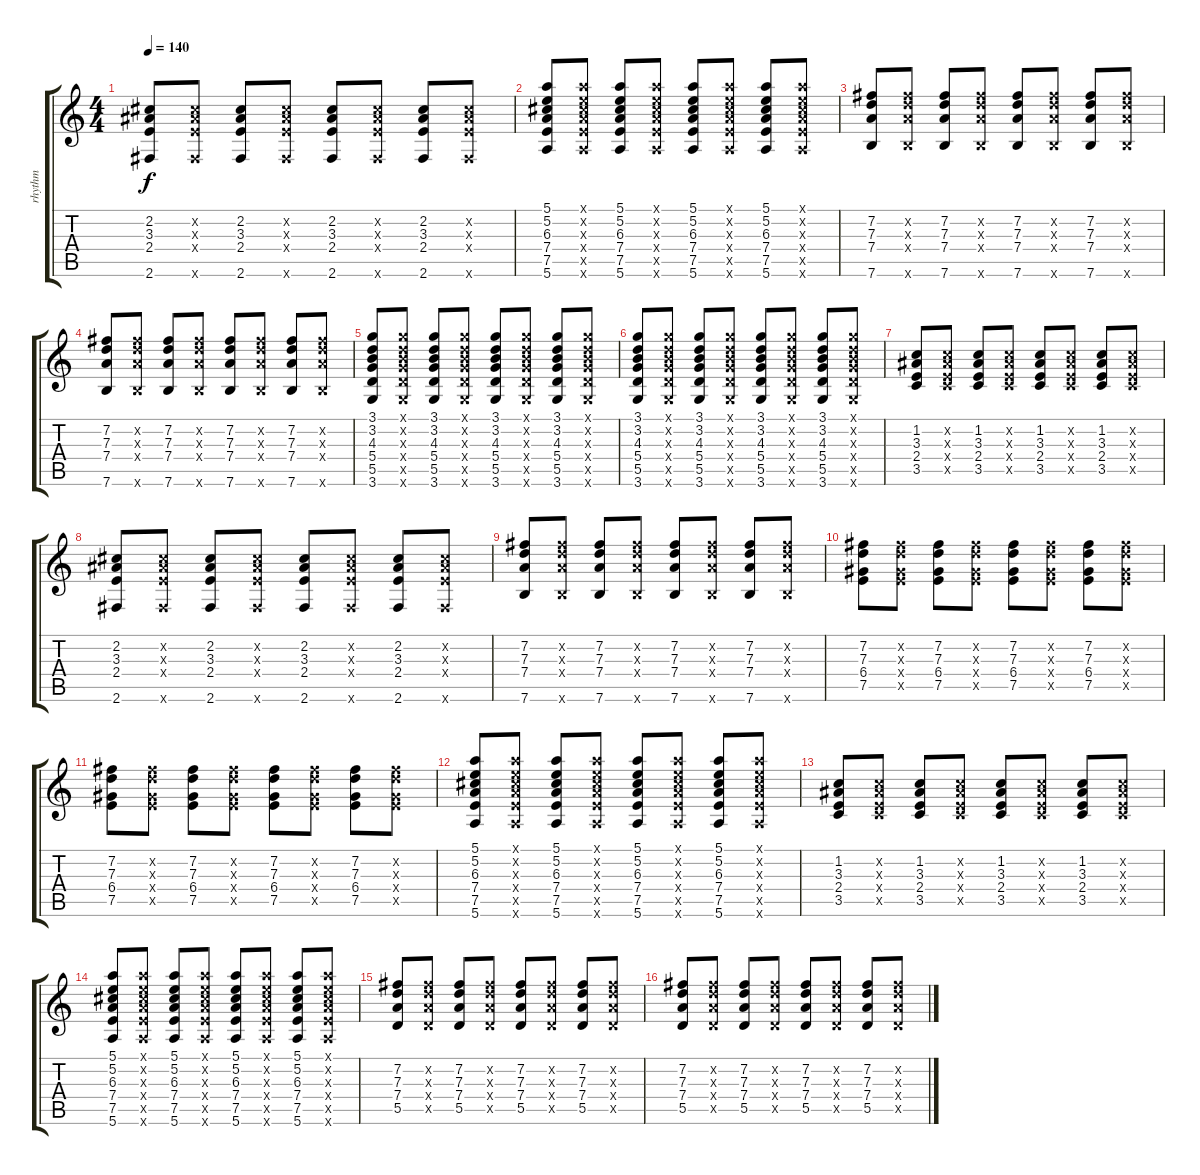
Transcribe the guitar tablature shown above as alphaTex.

\track ("rhythm" "rhythm") {instrument acousticguitarnylon}
\staff {score tabs}
\tuning (E4 B3 G3 D3 A2 E2) {hide}
\ts (4 4)
\tempo 140
\clef g2
\ks c
(2.2 3.3 2.4 2.6).8{dy f} (2.2{x} 3.3{x} 2.4{x} 2.6{x}).8 (2.2 3.3 2.4 2.6).8 (2.2{x} 3.3{x} 2.4{x} 2.6{x}).8 (2.2 3.3 2.4 2.6).8 (2.2{x} 3.3{x} 2.4{x} 2.6{x}).8 (2.2 3.3 2.4 2.6).8 (2.2{x} 3.3{x} 2.4{x} 2.6{x}).8 |
(5.1 5.2 6.3 7.4 7.5 5.6).8 (5.1{x} 5.2{x} 6.3{x} 7.4{x} 7.5{x} 5.6{x}).8 (5.1 5.2 6.3 7.4 7.5 5.6).8 (5.1{x} 5.2{x} 6.3{x} 7.4{x} 7.5{x} 5.6{x}).8 (5.1 5.2 6.3 7.4 7.5 5.6).8 (5.1{x} 5.2{x} 6.3{x} 7.4{x} 7.5{x} 5.6{x}).8 (5.1 5.2 6.3 7.4 7.5 5.6).8 (5.1{x} 5.2{x} 6.3{x} 7.4{x} 7.5{x} 5.6{x}).8 |
(7.2 7.3 7.4 7.6).8 (7.2{x} 7.3{x} 7.4{x} 7.6{x}).8 (7.2 7.3 7.4 7.6).8 (7.2{x} 7.3{x} 7.4{x} 7.6{x}).8 (7.2 7.3 7.4 7.6).8 (7.2{x} 7.3{x} 7.4{x} 7.6{x}).8 (7.2 7.3 7.4 7.6).8 (7.2{x} 7.3{x} 7.4{x} 7.6{x}).8 |
(7.2 7.3 7.4 7.6).8 (7.2{x} 7.3{x} 7.4{x} 7.6{x}).8 (7.2 7.3 7.4 7.6).8 (7.2{x} 7.3{x} 7.4{x} 7.6{x}).8 (7.2 7.3 7.4 7.6).8 (7.2{x} 7.3{x} 7.4{x} 7.6{x}).8 (7.2 7.3 7.4 7.6).8 (7.2{x} 7.3{x} 7.4{x} 7.6{x}).8 |
(3.1 3.2 4.3 5.4 5.5 3.6).8 (3.1{x} 3.2{x} 4.3{x} 5.4{x} 5.5{x} 3.6{x}).8 (3.1 3.2 4.3 5.4 5.5 3.6).8 (3.1{x} 3.2{x} 4.3{x} 5.4{x} 5.5{x} 3.6{x}).8 (3.1 3.2 4.3 5.4 5.5 3.6).8 (3.1{x} 3.2{x} 4.3{x} 5.4{x} 5.5{x} 3.6{x}).8 (3.1 3.2 4.3 5.4 5.5 3.6).8 (3.1{x} 3.2{x} 4.3{x} 5.4{x} 5.5{x} 3.6{x}).8 |
(3.1 3.2 4.3 5.4 5.5 3.6).8 (3.1{x} 3.2{x} 4.3{x} 5.4{x} 5.5{x} 3.6{x}).8 (3.1 3.2 4.3 5.4 5.5 3.6).8 (3.1{x} 3.2{x} 4.3{x} 5.4{x} 5.5{x} 3.6{x}).8 (3.1 3.2 4.3 5.4 5.5 3.6).8 (3.1{x} 3.2{x} 4.3{x} 5.4{x} 5.5{x} 3.6{x}).8 (3.1 3.2 4.3 5.4 5.5 3.6).8 (3.1{x} 3.2{x} 4.3{x} 5.4{x} 5.5{x} 3.6{x}).8 |
(1.2 3.3 2.4 3.5).8 (1.2{x} 3.3{x} 2.4{x} 3.5{x}).8 (1.2 3.3 2.4 3.5).8 (1.2{x} 3.3{x} 2.4{x} 3.5{x}).8 (1.2 3.3 2.4 3.5).8 (1.2{x} 3.3{x} 2.4{x} 3.5{x}).8 (1.2 3.3 2.4 3.5).8 (1.2{x} 3.3{x} 2.4{x} 3.5{x}).8 |
(2.2 3.3 2.4 2.6).8 (2.2{x} 3.3{x} 2.4{x} 2.6{x}).8 (2.2 3.3 2.4 2.6).8 (2.2{x} 3.3{x} 2.4{x} 2.6{x}).8 (2.2 3.3 2.4 2.6).8 (2.2{x} 3.3{x} 2.4{x} 2.6{x}).8 (2.2 3.3 2.4 2.6).8 (2.2{x} 3.3{x} 2.4{x} 2.6{x}).8 |
(7.2 7.3 7.4 7.6).8 (7.2{x} 7.3{x} 7.4{x} 7.6{x}).8 (7.2 7.3 7.4 7.6).8 (7.2{x} 7.3{x} 7.4{x} 7.6{x}).8 (7.2 7.3 7.4 7.6).8 (7.2{x} 7.3{x} 7.4{x} 7.6{x}).8 (7.2 7.3 7.4 7.6).8 (7.2{x} 7.3{x} 7.4{x} 7.6{x}).8 |
(7.2 7.3 6.4 7.5).8 (7.2{x} 7.3{x} 6.4{x} 7.5{x}).8 (7.2 7.3 6.4 7.5).8 (7.2{x} 7.3{x} 6.4{x} 7.5{x}).8 (7.2 7.3 6.4 7.5).8 (7.2{x} 7.3{x} 6.4{x} 7.5{x}).8 (7.2 7.3 6.4 7.5).8 (7.2{x} 7.3{x} 6.4{x} 7.5{x}).8 |
(7.2 7.3 6.4 7.5).8 (7.2{x} 7.3{x} 6.4{x} 7.5{x}).8 (7.2 7.3 6.4 7.5).8 (7.2{x} 7.3{x} 6.4{x} 7.5{x}).8 (7.2 7.3 6.4 7.5).8 (7.2{x} 7.3{x} 6.4{x} 7.5{x}).8 (7.2 7.3 6.4 7.5).8 (7.2{x} 7.3{x} 6.4{x} 7.5{x}).8 |
(5.1 5.2 6.3 7.4 7.5 5.6).8 (5.1{x} 5.2{x} 6.3{x} 7.4{x} 7.5{x} 5.6{x}).8 (5.1 5.2 6.3 7.4 7.5 5.6).8 (5.1{x} 5.2{x} 6.3{x} 7.4{x} 7.5{x} 5.6{x}).8 (5.1 5.2 6.3 7.4 7.5 5.6).8 (5.1{x} 5.2{x} 6.3{x} 7.4{x} 7.5{x} 5.6{x}).8 (5.1 5.2 6.3 7.4 7.5 5.6).8 (5.1{x} 5.2{x} 6.3{x} 7.4{x} 7.5{x} 5.6{x}).8 |
(1.2 3.3 2.4 3.5).8 (1.2{x} 3.3{x} 2.4{x} 3.5{x}).8 (1.2 3.3 2.4 3.5).8 (1.2{x} 3.3{x} 2.4{x} 3.5{x}).8 (1.2 3.3 2.4 3.5).8 (1.2{x} 3.3{x} 2.4{x} 3.5{x}).8 (1.2 3.3 2.4 3.5).8 (1.2{x} 3.3{x} 2.4{x} 3.5{x}).8 |
(5.1 5.2 6.3 7.4 7.5 5.6).8 (5.1{x} 5.2{x} 6.3{x} 7.4{x} 7.5{x} 5.6{x}).8 (5.1 5.2 6.3 7.4 7.5 5.6).8 (5.1{x} 5.2{x} 6.3{x} 7.4{x} 7.5{x} 5.6{x}).8 (5.1 5.2 6.3 7.4 7.5 5.6).8 (5.1{x} 5.2{x} 6.3{x} 7.4{x} 7.5{x} 5.6{x}).8 (5.1 5.2 6.3 7.4 7.5 5.6).8 (5.1{x} 5.2{x} 6.3{x} 7.4{x} 7.5{x} 5.6{x}).8 |
(7.2 7.3 7.4 5.5).8 (7.2{x} 7.3{x} 7.4{x} 5.5{x}).8 (7.2 7.3 7.4 5.5).8 (7.2{x} 7.3{x} 7.4{x} 5.5{x}).8 (7.2 7.3 7.4 5.5).8 (7.2{x} 7.3{x} 7.4{x} 5.5{x}).8 (7.2 7.3 7.4 5.5).8 (7.2{x} 7.3{x} 7.4{x} 5.5{x}).8 |
(7.2 7.3 7.4 5.5).8 (7.2{x} 7.3{x} 7.4{x} 5.5{x}).8 (7.2 7.3 7.4 5.5).8 (7.2{x} 7.3{x} 7.4{x} 5.5{x}).8 (7.2 7.3 7.4 5.5).8 (7.2{x} 7.3{x} 7.4{x} 5.5{x}).8 (7.2 7.3 7.4 5.5).8 (7.2{x} 7.3{x} 7.4{x} 5.5{x}).8
